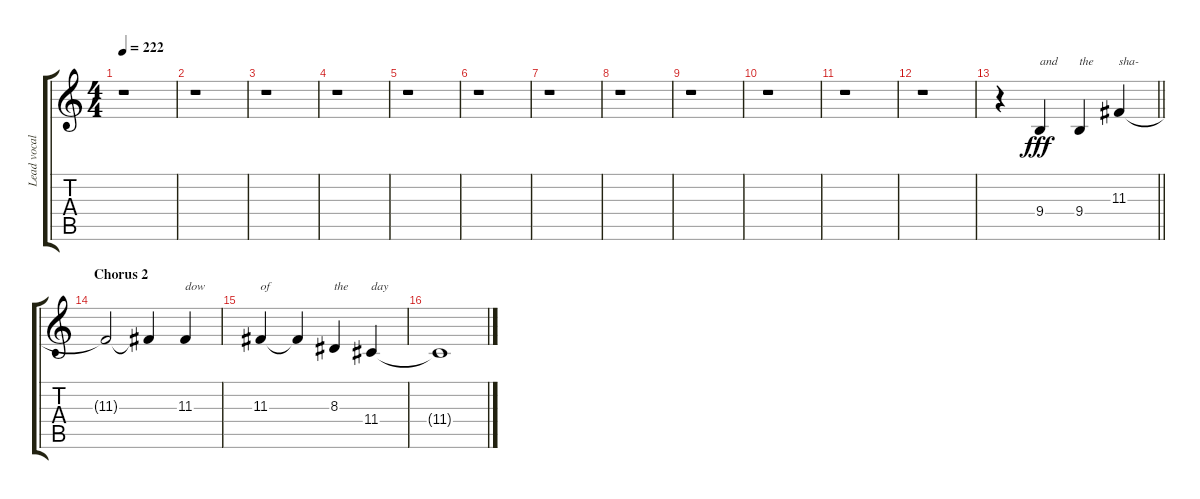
\track ("Lead vocals" "Lead vocal") {instrument oboe}
\staff {score tabs}
\tuning (E4 B3 G3 D3 A2 E2) {hide}
\ts (4 4)
\tempo 222
\clef g2
\ks c
r.1{dy f} |
r.1 |
r.1 |
r.1 |
r.1 |
r.1 |
r.1 |
r.1 |
r.1 |
r.1 |
r.1 |
r.1 |
\barLineRight lightlight
r.4 9.4.4{txt "and" dy fff} 9.4.4{txt "the"} 11.3.4{txt "sha-"} |
\section ("" "Chorus 2")
11.3{t}.2 11.3{t}.4 11.3.4{txt "dow"} |
11.3.4{txt "of"} 11.3{t}.4 8.3.4{txt "the"} 11.4.4{txt "day"} |
11.4{t}.1
